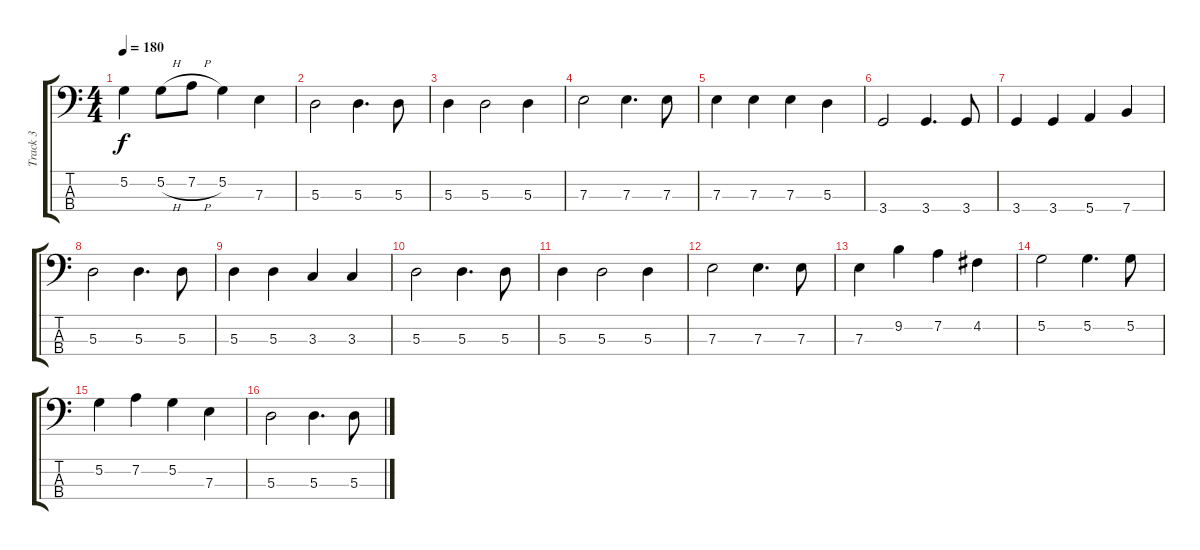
\track ("Track 3" "Track 3") {instrument electricbasspick}
\staff {score tabs}
\tuning (G2 D2 A1 E1) {hide}
\ts (4 4)
\tempo 180
\clef f4
\ks c
5.2.4{dy f} 5.2{h}.8 7.2{h}.8 5.2.4 7.3.4 |
5.3.2 5.3.4{d} 5.3.8 |
5.3.4 5.3.2 5.3.4 |
7.3.2 7.3.4{d} 7.3.8 |
7.3.4 7.3.4 7.3.4 5.3.4 |
3.4.2 3.4.4{d} 3.4.8 |
3.4.4 3.4.4 5.4.4 7.4.4 |
5.3.2 5.3.4{d} 5.3.8 |
5.3.4 5.3.4 3.3.4 3.3.4 |
5.3.2 5.3.4{d} 5.3.8 |
5.3.4 5.3.2 5.3.4 |
7.3.2 7.3.4{d} 7.3.8 |
7.3.4 9.2.4 7.2.4 4.2.4 |
5.2.2 5.2.4{d} 5.2.8 |
5.2.4 7.2.4 5.2.4 7.3.4 |
5.3.2 5.3.4{d} 5.3.8
